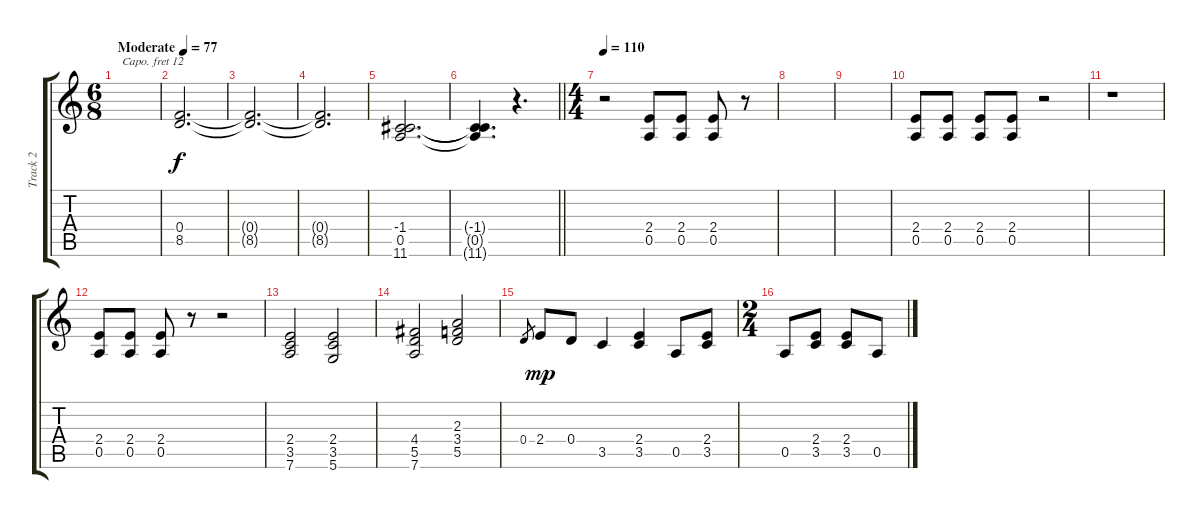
\track ("Track 2" "Track 2") {instrument drawbarorgan}
\staff {score tabs}
\capo 12
\tuning (E4 B3 G3 D3 A2 D2) {hide}
\ts (6 8)
\tempo (77 "Moderate")
\clef g2
\ks c
|
(0.4 8.5).2{d} |
(0.4{t} 8.5{t}).2{d} |
(0.4{t} 8.5{t}).2{d} |
(-1.4 0.5 11.6).2{d} |
\barLineRight lightlight
(-1.4{t} 0.5{t} 11.6{t}).4{d} r.4{d} |
\ts (4 4)
\tempo 110
r.2 (2.4 0.5).8 (2.4 0.5).8 (2.4 0.5).8 r.8 |
|
|
(2.4 0.5).8 (2.4 0.5).8 (2.4 0.5).8 (2.4 0.5).8 r.2 |
r.1 |
(2.4 0.5).8 (2.4 0.5).8 (2.4 0.5).8 r.8 r.2 |
(2.4 3.5 7.6).2 (2.4 3.5 5.6).2 |
(4.4 5.5 7.6).2 (2.3 3.4 5.5).2 |
0.4.8{gr dy f} 2.4.8{dy mp} 0.4.8 3.5.4 (2.4 3.5).4 0.5.8 (2.4 3.5).8 |
\ts (2 4)
0.5.8 (2.4 3.5).8 (2.4 3.5).8 0.5.8
